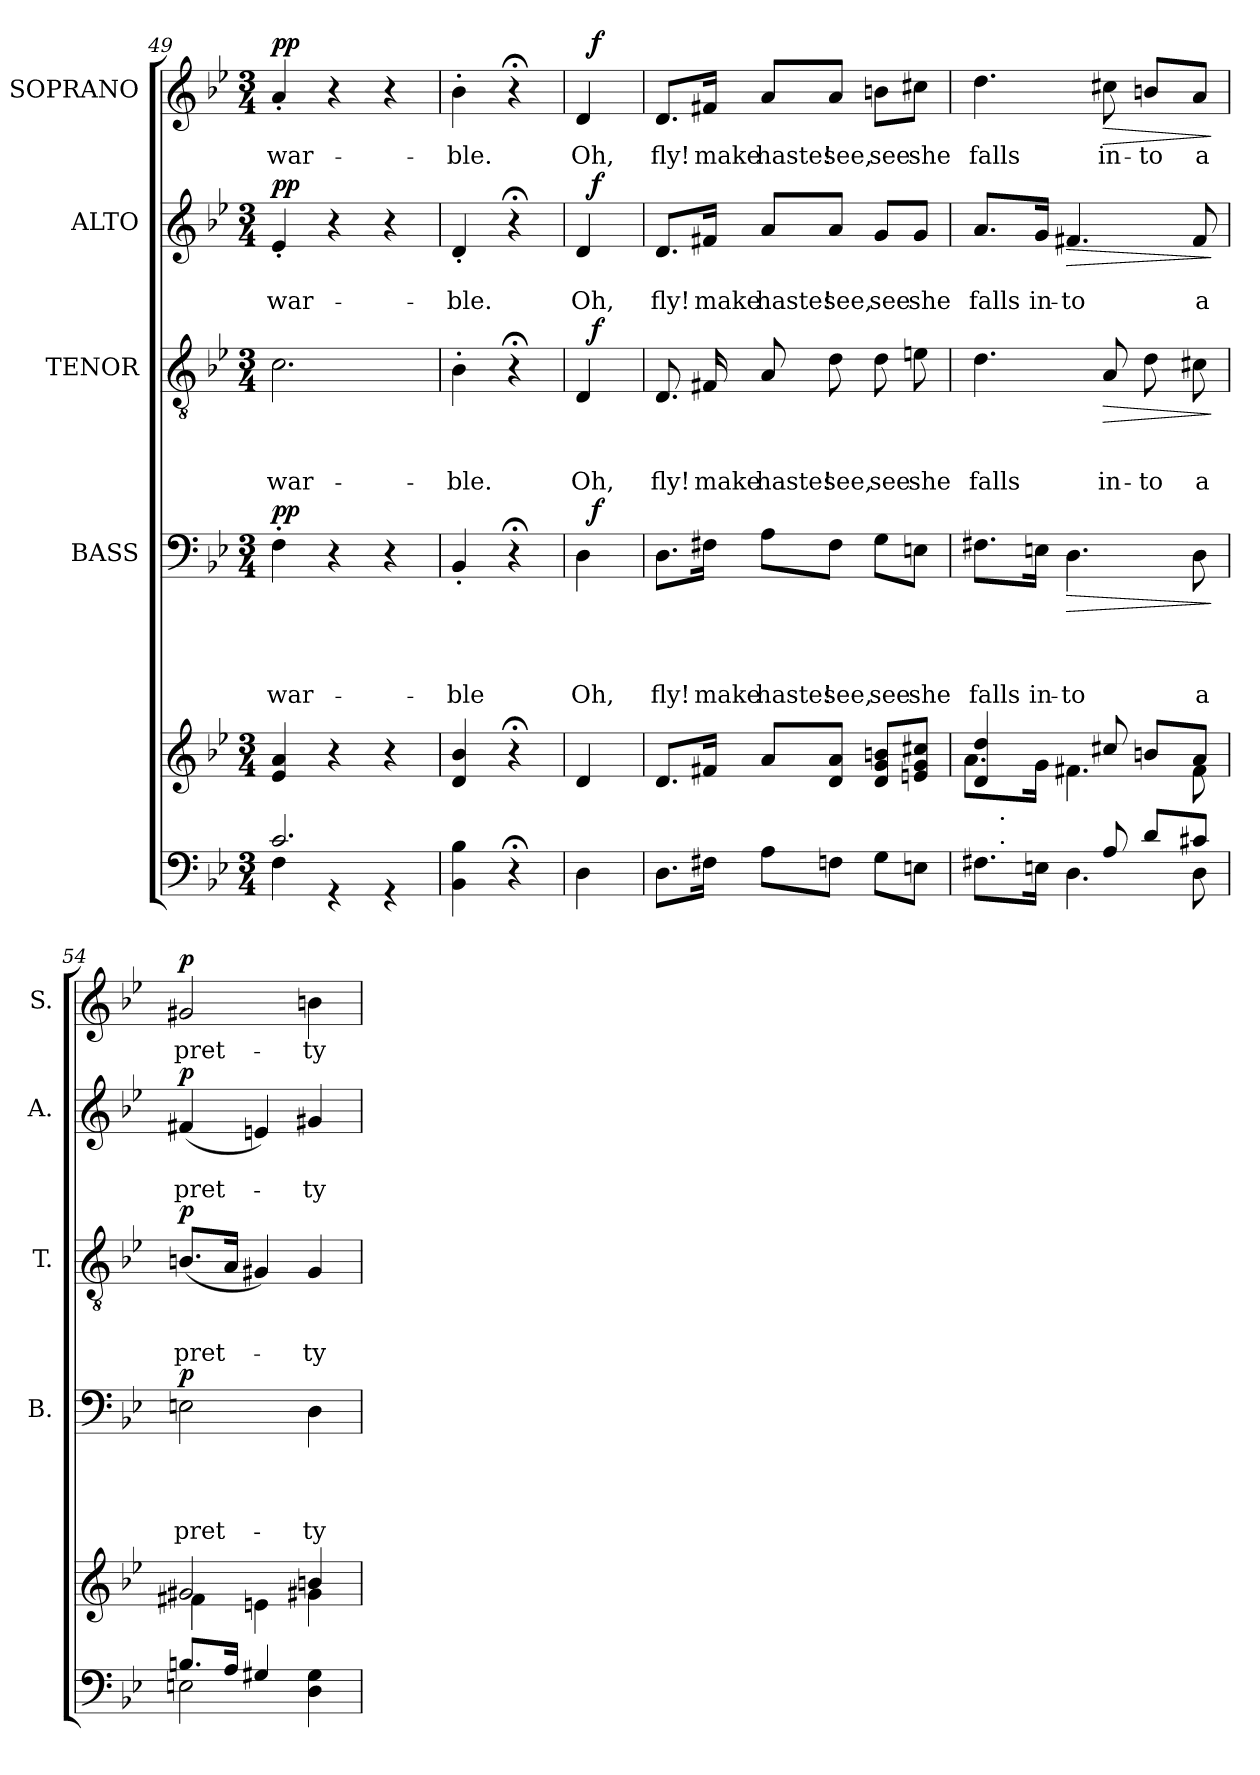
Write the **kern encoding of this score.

**kern	**kern	**kern	**text	**text	**text	**text	**dynam	**kern	**text	**text	**text	**dynam	**kern	**text	**text	**dynam	**kern	**text	**dynam
*part5	*part5	*part4	*part4	*part4	*part4	*part4	*part4	*part3	*part3	*part3	*part3	*part3	*part2	*part2	*part2	*part2	*part1	*part1	*part1
*staff6	*staff5	*staff4	*staff4	*staff4	*staff4	*staff4	*staff4	*staff3	*staff3	*staff3	*staff3	*staff3	*staff2	*staff2	*staff2	*staff2	*staff1	*staff1	*staff1
*	*	*I"BASS	*	*	*	*	*	*I"TENOR	*	*	*	*	*I"ALTO	*	*	*	*I"SOPRANO	*	*
*	*	*I'B.	*	*	*	*	*	*I'T.	*	*	*	*	*I'A.	*	*	*	*I'S.	*	*
*clefF4	*clefG2	*clefF4	*	*	*	*	*	*clefGv2	*	*	*	*	*clefG2	*	*	*	*clefG2	*	*
*k[b-e-]	*k[b-e-]	*k[b-e-]	*	*	*	*	*	*k[b-e-]	*	*	*	*	*k[b-e-]	*	*	*	*k[b-e-]	*	*
*B-:	*B-:	*B-:	*	*	*	*	*	*B-:	*	*	*	*	*B-:	*	*	*	*B-:	*	*
*M3/4	*M3/4	*M3/4	*	*	*	*	*	*M3/4	*	*	*	*	*M3/4	*	*	*	*M3/4	*	*
=49	=49	=49	=49	=49	=49	=49	=49	=49	=49	=49	=49	=49	=49	=49	=49	=49	=49	=49	=49
*^	*	*	*	*	*	*	*	*	*	*	*	*	*	*	*	*	*	*	*
!	!	!	!	!	!	!	!LO:LY:b	!LO:DY:a	!	!	!	!LO:LY:b	!	!	!	!LO:LY:b	!LO:DY:a	!	!LO:LY:b	!LO:DY:a
2.c/	4F\	4e-/ 4a/	4F'>\	.	.	.	war-	pp	2.c\	.	.	war-	.	4e-'</	.	war-	pp	4a'</	war-	pp
.	4rGG	4r	4r	.	.	.	.	.	.	.	.	.	.	4r	.	.	.	4r	.	.
.	4rGG	4r	4r	.	.	.	.	.	.	.	.	.	.	4r	.	.	.	4r	.	.
=50	=50	=50	=50	=50	=50	=50	=50	=50	=50	=50	=50	=50	=50	=50	=50	=50	=50	=50	=50	=50
!	!	!	!	!	!	!	!LO:LY:b	!	!	!	!	!LO:LY:b	!	!	!	!LO:LY:b	!	!	!LO:LY:b	!
*v	*v	*	*	*	*	*	*	*	*	*	*	*	*	*	*	*	*	*	*	*
4BB-\ 4B-\	4d/ 4b-/	4BB-'</	.	.	.	-ble	.	4B-'>\	.	.	-ble.	.	4d'</	.	-ble.	.	4b-'>\	-ble.	.
4r;<	4r;<	4r;<	.	.	.	.	.	4r;<	.	.	.	.	4r;<	.	.	.	4r;<	.	.
!!LO:PB:g=z
=51	=51	=51	=51	=51	=51	=51	=51	=51	=51	=51	=51	=51	=51	=51	=51	=51	=51	=51	=51
!	!	!	!	!	!	!LO:LY:b	!	!	!	!	!LO:LY:b	!	!	!	!LO:LY:b	!	!	!LO:LY:b	!
*	*	*^	*	*	*	*	*	*^	*	*	*	*	*^	*	*	*	*^	*	*
4D\	4d/	4D\	32ryy	.	.	.	Oh,	.	4D/	32ryy	.	.	Oh,	.	4d/	32ryy	.	Oh,	.	4d/	32ryy	Oh,	.
!	!	!	!	!	!	!	!	!LO:DY:a	!	!	!	!	!	!LO:DY:a	!	!	!	!	!LO:DY:a	!	!	!	!LO:DY:a
.	.	.	8..ryy	.	.	.	.	f	.	8..ryy	.	.	.	f	.	8..ryy	.	.	f	.	8..ryy	.	f
=52	=52	=52	=52	=52	=52	=52	=52	=52	=52	=52	=52	=52	=52	=52	=52	=52	=52	=52	=52	=52	=52	=52	=52
!	!	!	!	!	!	!	!LO:LY:b	!	!	!	!	!	!LO:LY:b	!	!	!	!	!LO:LY:b	!	!	!	!LO:LY:b	!
*	*	*v	*v	*	*	*	*	*	*	*	*	*	*	*	*v	*v	*	*	*	*v	*v	*	*
*	*	*	*	*	*	*	*	*v	*v	*	*	*	*	*	*	*	*	*	*	*
8.D\L	8.d/L	8.D\L	.	.	.	fly!	.	8.D/	.	.	fly!	.	8.d/L	.	fly!	.	8.d/L	fly!	.
!	!	!	!	!	!	!LO:LY:b	!	!	!	!	!LO:LY:b	!	!	!	!LO:LY:b	!	!	!LO:LY:b	!
16F#X\Jk	16f#X/Jk	16F#X\Jk	.	.	.	make	.	16F#X/	.	.	make	.	16f#X/Jk	.	make	.	16f#X/Jk	make	.
!	!	!	!	!	!	!LO:LY:b	!	!	!	!	!LO:LY:b	!	!	!	!LO:LY:b	!	!	!LO:LY:b	!
8A\L	8a/L	8A\L	.	.	.	haste!	.	8A/	.	.	haste!	.	8a/L	.	haste!	.	8a/L	haste!	.
!	!	!	!	!	!	!LO:LY:b	!	!	!	!	!LO:LY:b	!	!	!	!LO:LY:b	!	!	!LO:LY:b	!
8Fn\J	8d/ 8a/J	8F#\J	.	.	.	see,	.	8d\	.	.	see,	.	8a/J	.	see,	.	8a/J	see,	.
!	!	!	!	!	!	!LO:LY:b	!	!	!	!	!LO:LY:b	!	!	!	!LO:LY:b	!	!	!LO:LY:b	!
8G\L	8d/ 8g/ 8bn/L	8G\L	.	.	.	see	.	8d\	.	.	see	.	8g/L	.	see	.	8bn\L	see	.
!	!	!	!	!	!	!LO:LY:b	!	!	!	!	!LO:LY:b	!	!	!	!LO:LY:b	!	!	!LO:LY:b	!
8En\J	8en/ 8g/ 8cc#X/J	8En\J	.	.	.	she	.	8en\	.	.	she	.	8g/J	.	she	.	8cc#X\J	she	.
=53	=53	=53	=53	=53	=53	=53	=53	=53	=53	=53	=53	=53	=53	=53	=53	=53	=53	=53	=53
*^	*^	*	*	*	*	*	*	*	*	*	*	*	*	*	*	*	*	*	*
!	!	!	!	!	!	!	!	!LO:LY:b	!	!	!	!	!LO:LY:b	!	!	!	!LO:LY:b	!	!	!LO:LY:b	!
*	*	*	*^	*	*	*	*	*	*	*	*	*	*	*	*	*	*	*	*	*	*
8.F#X\L	4.ryy	4d/ 4dd/	8.a\L	16ryy	8.F#X\L	.	.	.	falls	.	4.d\	.	.	falls	.	8.a/L	.	falls	.	4.dd\	falls	.
!	!	!	!	!LO:TX:b:t=.	!	!	!	!	!	!	!	!	!	!	!	!	!	!	!	!	!	!
!	!	!	!	!LO:TX:b:t=.	!	!	!	!	!	!	!	!	!	!	!	!	!	!	!	!	!	!
.	.	.	.	2ryy	.	.	.	.	.	.	.	.	.	.	.	.	.	.	.	.	.	.
!	!	!	!	!	!	!	!	!	!LO:LY:b	!	!	!	!	!	!	!	!	!LO:LY:b	!	!	!	!
16En\Jk	.	.	16g\Jk	.	16En\Jk	.	.	.	in-	.	.	.	.	.	.	16g/Jk	.	in-	.	.	.	.
!	!	!	!	!	!	!	!	!	!LO:LY:b	!LO:HP:b	!	!	!	!	!	!	!	!LO:LY:b	!LO:HP:b	!	!	!
4.D\	.	8ryy	4.f#X\	.	4.D\	.	.	.	-to	>	.	.	.	.	.	4.f#X/	.	-to	>	.	.	.
!	!	!	!	!	!	!	!	!	!	!	!	!	!	!LO:LY:b	!LO:HP:b	!	!	!	!	!	!LO:LY:b	!LO:HP:b
.	8A/	8cc#X/	.	.	.	.	.	.	.	.	8A/	.	.	in-	>	.	.	.	.	8cc#X\	in-	>
!	!	!	!	!	!	!	!	!	!	!	!	!	!	!LO:LY:b	!	!	!	!	!	!	!LO:LY:b	!
.	8d/L	8bn/L	.	.	.	.	.	.	.	.	8d\	.	.	-to	.	.	.	.	.	8bn/L	-to	.
.	.	.	.	8.ryy	.	.	.	.	.	.	.	.	.	.	.	.	.	.	.	.	.	.
!	!	!	!	!	!	!	!	!	!LO:LY:b	!	!	!	!	!LO:LY:b	!	!	!	!LO:LY:b	!	!	!LO:LY:b	!
8D\	8c#X/J	8a/J	8f#\	.	8D\	.	.	.	a	.	8c#X\	.	.	a	.	8f#/	.	a	.	8a/J	a	.
*v	*v	*	*	*	*	*	*	*	*	*	*	*	*	*	*	*	*	*	*	*	*	*
.	.	.	.	.	.	.	.	.	]	.	.	.	.	]	.	.	.	]	.	.	]
=54	=54	=54	=54	=54	=54	=54	=54	=54	=54	=54	=54	=54	=54	=54	=54	=54	=54	=54	=54	=54	=54
*^	*	*	*	*	*	*	*	*	*	*	*	*	*	*	*	*	*	*	*	*	*
!	!	!	!	!	!	!	!	!	!LO:LY:b	!LO:DY:a	!	!	!	!LO:LY:b	!LO:DY:a	!	!	!LO:LY:b	!LO:DY:a	!	!LO:LY:b	!LO:DY:a
*	*	*	*v	*v	*	*	*	*	*	*	*	*	*	*	*	*	*	*	*	*	*	*
8.Bn/L	2En\	2g#X/	4f#X\	2En\	.	.	.	pret-	p	(<8.Bn/L	.	.	pret-	p	(<4f#X/	.	pret-	p	2g#X/	pret-	p
16A/Jk	.	.	.	.	.	.	.	.	.	16A/Jk	.	.	.	.	.	.	.	.	.	.	.
4G#X/	.	.	4en\	.	.	.	.	.	.	4G#X/)	.	.	.	.	4en/)	.	.	.	.	.	.
!	!	!	!	!	!	!	!	!LO:LY:b	!	!	!	!	!LO:LY:b	!	!	!	!LO:LY:b	!	!	!LO:LY:b	!
4ryy	4D\ 4G#\	4bn/	4g#X\	4D\	.	.	.	-ty	.	4G#/	.	.	-ty	.	4g#X/	.	-ty	.	4bn\	-ty	.
*v	*v	*	*	*	*	*	*	*	*	*	*	*	*	*	*	*	*	*	*	*	*
*	*v	*v	*	*	*	*	*	*	*	*	*	*	*	*	*	*	*	*	*	*
=	=	=	=	=	=	=	=	=	=	=	=	=	=	=	=	=	=	=	=
*-	*-	*-	*-	*-	*-	*-	*-	*-	*-	*-	*-	*-	*-	*-	*-	*-	*-	*-	*-
